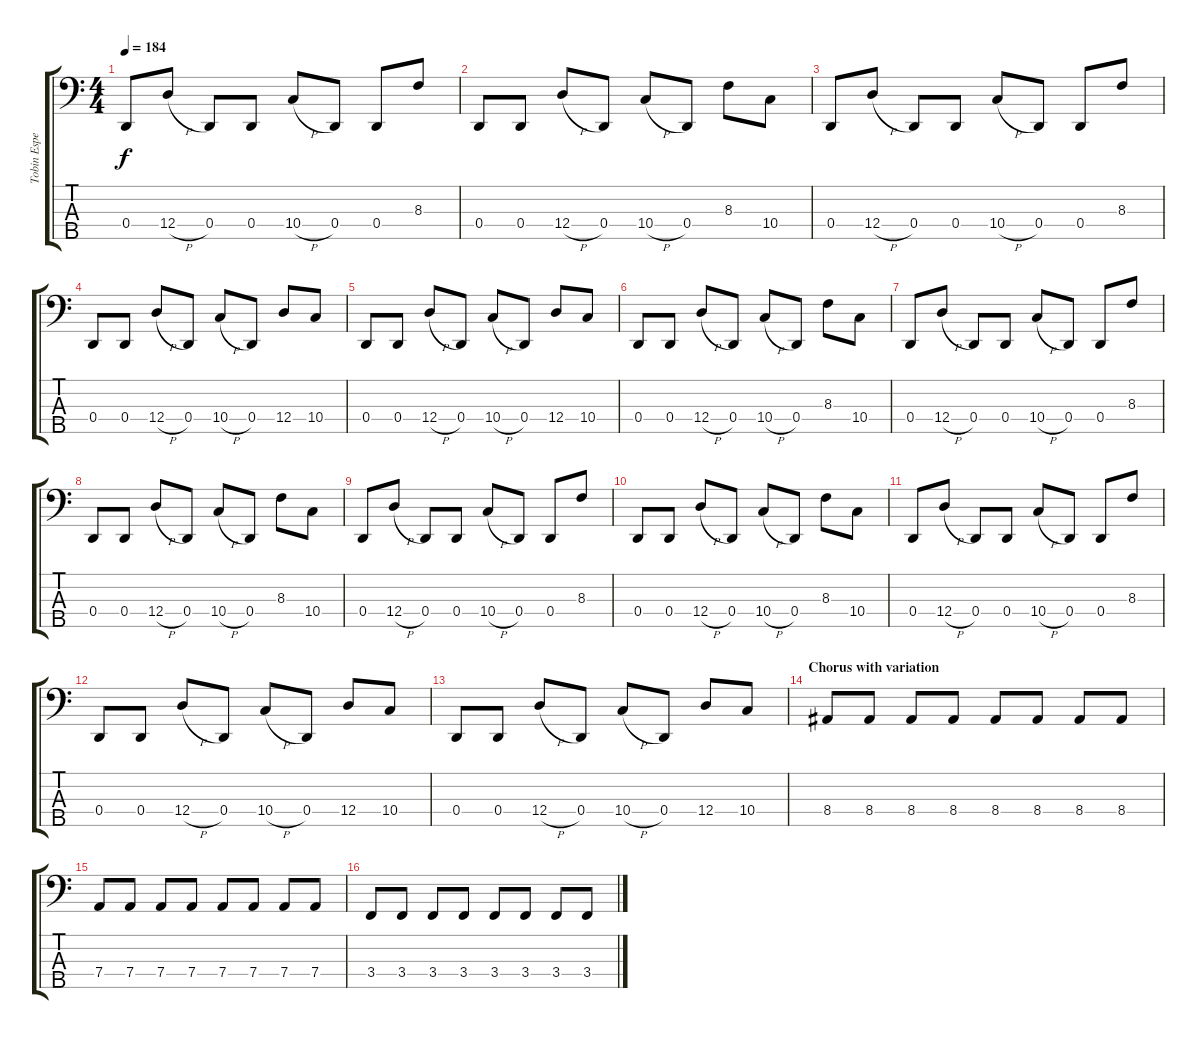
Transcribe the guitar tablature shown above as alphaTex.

\track ("Tobin Esperance" "Tobin Espe") {instrument electricbassfinger}
\staff {score tabs}
\tuning (G2 D2 A1 D1 B0) {hide}
\ts (4 4)
\tempo 184
\clef f4
\ks c
0.4.8{dy f} 12.4{h}.8 0.4.8 0.4.8 10.4{h}.8 0.4.8 0.4.8 8.3.8 |
0.4.8 0.4.8 12.4{h}.8 0.4.8 10.4{h}.8 0.4.8 8.3.8 10.4.8 |
0.4.8 12.4{h}.8 0.4.8 0.4.8 10.4{h}.8 0.4.8 0.4.8 8.3.8 |
0.4.8 0.4.8 12.4{h}.8 0.4.8 10.4{h}.8 0.4.8 12.4.8 10.4.8 |
0.4.8 0.4.8 12.4{h}.8 0.4.8 10.4{h}.8 0.4.8 12.4.8 10.4.8 |
0.4.8 0.4.8 12.4{h}.8 0.4.8 10.4{h}.8 0.4.8 8.3.8 10.4.8 |
0.4.8 12.4{h}.8 0.4.8 0.4.8 10.4{h}.8 0.4.8 0.4.8 8.3.8 |
0.4.8 0.4.8 12.4{h}.8 0.4.8 10.4{h}.8 0.4.8 8.3.8 10.4.8 |
0.4.8 12.4{h}.8 0.4.8 0.4.8 10.4{h}.8 0.4.8 0.4.8 8.3.8 |
0.4.8 0.4.8 12.4{h}.8 0.4.8 10.4{h}.8 0.4.8 8.3.8 10.4.8 |
0.4.8 12.4{h}.8 0.4.8 0.4.8 10.4{h}.8 0.4.8 0.4.8 8.3.8 |
0.4.8 0.4.8 12.4{h}.8 0.4.8 10.4{h}.8 0.4.8 12.4.8 10.4.8 |
0.4.8 0.4.8 12.4{h}.8 0.4.8 10.4{h}.8 0.4.8 12.4.8 10.4.8 |
\section ("" "Chorus with variation")
8.4.8 8.4.8 8.4.8 8.4.8 8.4.8 8.4.8 8.4.8 8.4.8 |
7.4.8 7.4.8 7.4.8 7.4.8 7.4.8 7.4.8 7.4.8 7.4.8 |
3.4.8 3.4.8 3.4.8 3.4.8 3.4.8 3.4.8 3.4.8 3.4.8
